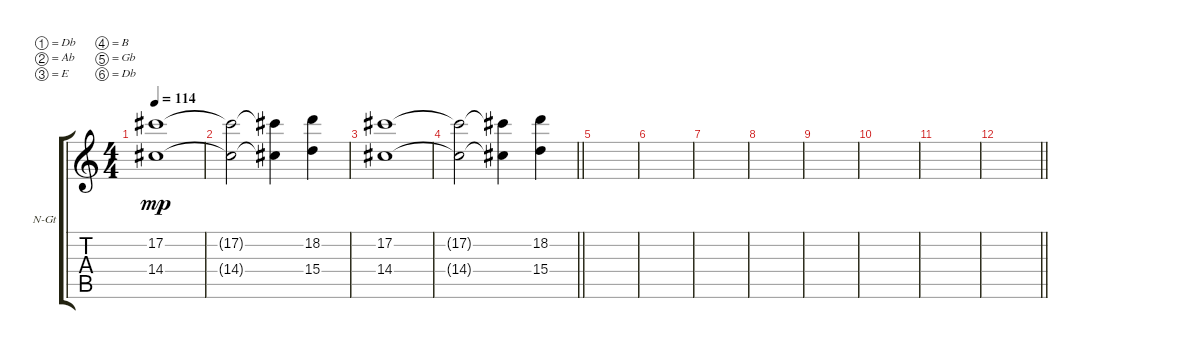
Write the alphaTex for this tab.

\bracketExtendMode groupsimilarinstruments
\firstSystemTrackNameOrientation horizontal
\otherSystemsTrackNameOrientation horizontal
\track ("Synth" "N-Gt") {instrument electricguitarclean}
\staff {score tabs}
\tuning (Db4 Ab3 E3 B2 Gb2 Db2)
\ts (4 4)
\tempo 114
\clef g2
\ks c
(14.4 17.2).1{dy mp} |
(14.4{t} 17.2{t}).2 (14.4{t} 17.2{t}).4 (15.4 18.2).4 |
(14.4 17.2).1 |
\barLineRight lightlight
(14.4{t} 17.2{t}).2 (14.4{t} 17.2{t}).4 (15.4 18.2).4 |
|
|
|
|
|
|
|
\barLineRight lightlight
